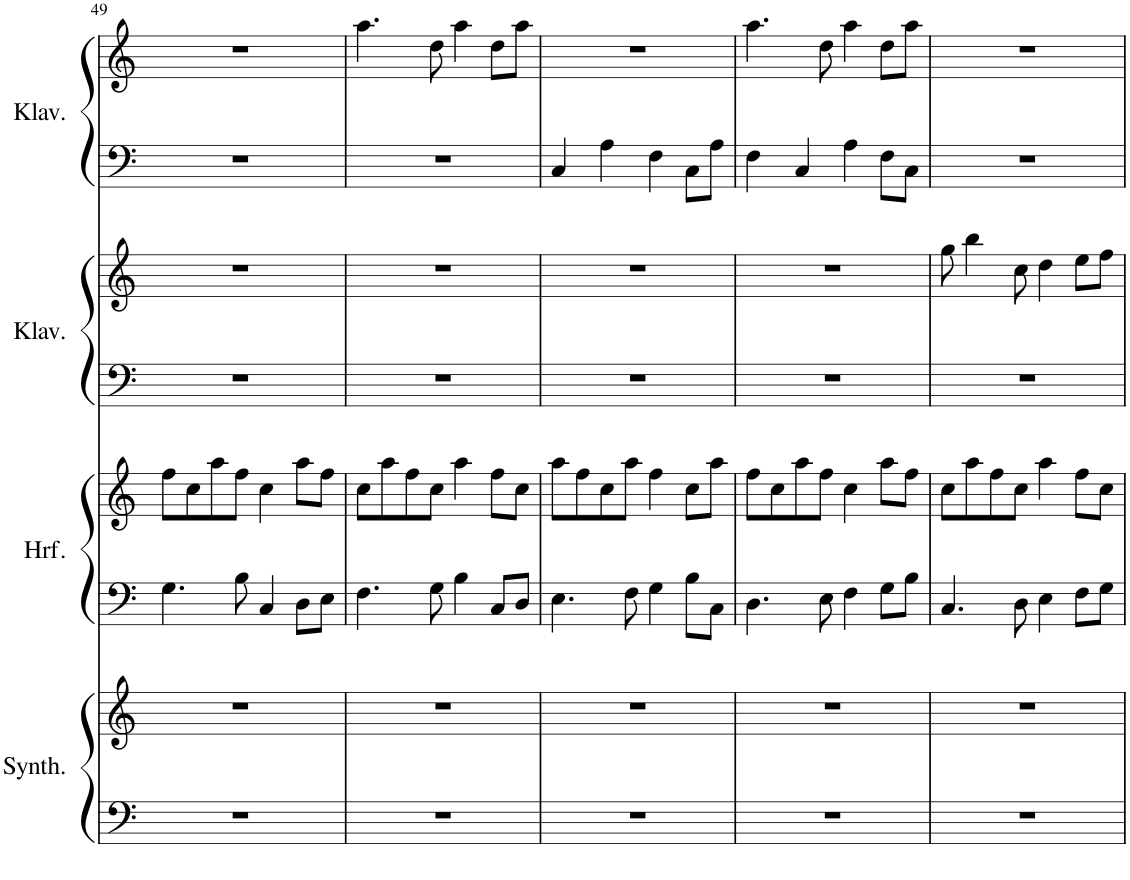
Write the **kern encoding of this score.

**kern	**kern	**kern	**kern	**kern	**kern	**kern	**kern
*part4	*part4	*part3	*part3	*part2	*part2	*part1	*part1
*staff8	*staff7	*staff6	*staff5	*staff4	*staff3	*staff2	*staff1
*I"Pad Synthesizer, Warm Pad	*	*I"Harfe, Harp	*	*I"Klavier, Piano	*	*I"Klavier, Piano	*
*I'Synth.	*	*I'Hrf.	*	*I'Klav.	*	*I'Klav.	*
!!LO:PB:g=z
*clefF4	*clefG2	*clefF4	*clefG2	*clefF4	*clefG2	*clefF4	*clefG2
*k[]	*k[]	*k[]	*k[]	*k[]	*k[]	*k[]	*k[]
*M4/4	*M4/4	*M4/4	*M4/4	*M4/4	*M4/4	*M4/4	*M4/4
=49	=49	=49	=49	=49	=49	=49	=49
1r	1r	4.G\	8ff\L	1r	1r	1r	1r
.	.	.	8cc\	.	.	.	.
.	.	.	8aa\	.	.	.	.
.	.	8B\	8ff\J	.	.	.	.
.	.	4C/	4cc\	.	.	.	.
.	.	8D\L	8aa\L	.	.	.	.
.	.	8E\J	8ff\J	.	.	.	.
=50	=50	=50	=50	=50	=50	=50	=50
1r	1r	4.F\	8cc\L	1r	1r	1r	4.aa\
.	.	.	8aa\	.	.	.	.
.	.	.	8ff\	.	.	.	.
.	.	8G\	8cc\J	.	.	.	8dd\
.	.	4B\	4aa\	.	.	.	4aa\
.	.	8C/L	8ff\L	.	.	.	8dd\L
.	.	8D/J	8cc\J	.	.	.	8aa\J
=51	=51	=51	=51	=51	=51	=51	=51
1r	1r	4.E\	8aa\L	1r	1r	4C/	1r
.	.	.	8ff\	.	.	.	.
.	.	.	8cc\	.	.	4A\	.
.	.	8F\	8aa\J	.	.	.	.
.	.	4G\	4ff\	.	.	4F\	.
.	.	8B\L	8cc\L	.	.	8C\L	.
.	.	8C\J	8aa\J	.	.	8A\J	.
=52	=52	=52	=52	=52	=52	=52	=52
1r	1r	4.D\	8ff\L	1r	1r	4F\	4.aa\
.	.	.	8cc\	.	.	.	.
.	.	.	8aa\	.	.	4C/	.
.	.	8E\	8ff\J	.	.	.	8dd\
.	.	4F\	4cc\	.	.	4A\	4aa\
.	.	8G\L	8aa\L	.	.	8F\L	8dd\L
.	.	8B\J	8ff\J	.	.	8C\J	8aa\J
=53	=53	=53	=53	=53	=53	=53	=53
1r	1r	4.C/	8cc\L	1r	8gg\	1r	1r
.	.	.	8aa\	.	4bb\	.	.
.	.	.	8ff\	.	.	.	.
.	.	8D\	8cc\J	.	8cc\	.	.
.	.	4E\	4aa\	.	4dd\	.	.
.	.	8F\L	8ff\L	.	8ee\L	.	.
.	.	8G\J	8cc\J	.	8ff\J	.	.
=	=	=	=	=	=	=	=
*-	*-	*-	*-	*-	*-	*-	*-
